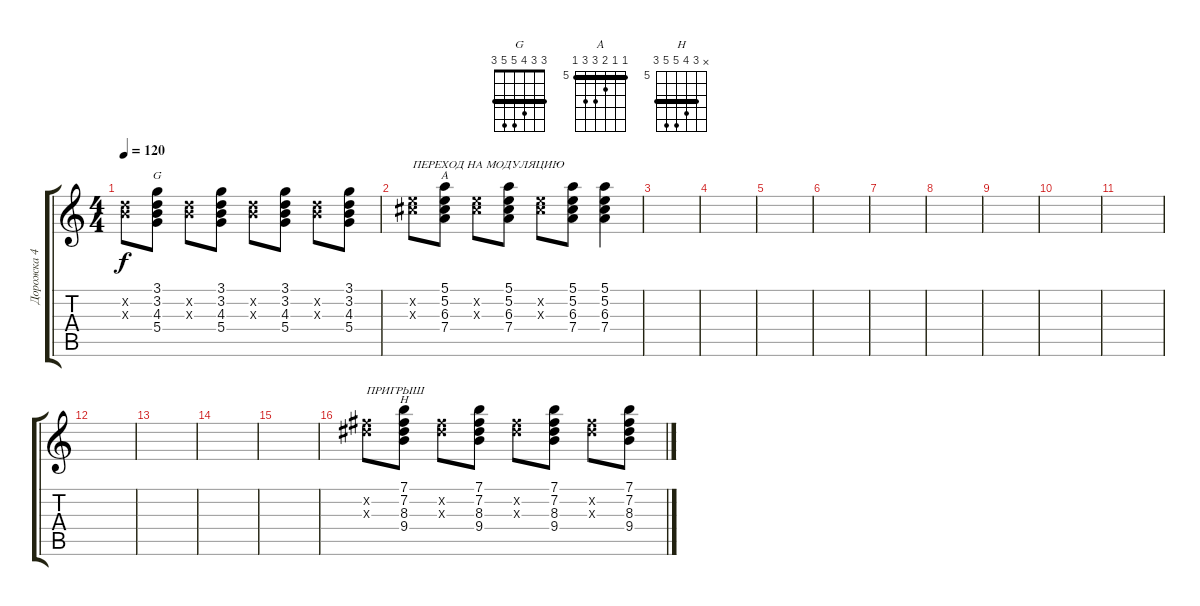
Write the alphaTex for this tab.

\track ("Дорожка 4" "Дорожка 4") {instrument acousticguitarsteel}
\staff {score tabs}
\tuning (E4 B3 G3 D3 A2 E2) {hide}
\chord ("G" 3 3 4 5 5 3) {barre 3}
\chord ("A" 5 5 6 7 7 5) {firstfret 5 barre 5}
\chord ("H" x 7 8 9 9 7) {firstfret 5 barre 7}
\ts (4 4)
\tempo 120
\clef g2
\ks c
(3.2{x} 4.3{x}).8{dy f volume 10 instrument electricguitarclean} (3.1 3.2 4.3 5.4).8{ch "G"} (3.2{x} 4.3{x}).8{volume 10 instrument electricguitarclean} (3.1 3.2 4.3 5.4).8 (3.2{x} 4.3{x}).8{volume 10 instrument electricguitarclean} (3.1 3.2 4.3 5.4).8 (3.2{x} 4.3{x}).8{volume 10 instrument electricguitarclean} (3.1 3.2 4.3 5.4).8 |
(5.2{x} 6.3{x}).8{txt "ПЕРЕХОД НА МОДУЛЯЦИЮ"} (5.1 5.2 6.3 7.4).8{ch "A"} (5.2{x} 6.3{x}).8 (5.1 5.2 6.3 7.4).8 (5.2{x} 6.3{x}).8 (5.1 5.2 6.3 7.4).8 (5.1 5.2 6.3 7.4).4 |
|
|
|
|
|
|
|
|
|
|
|
|
|
(7.2{x} 8.3{x}).8{txt "ПРИГРЫШ" volume 10 instrument electricguitarclean} (7.1 7.2 8.3 9.4).8{ch "H"} (7.2{x} 8.3{x}).8 (7.1 7.2 8.3 9.4).8 (7.2{x} 8.3{x}).8 (7.1 7.2 8.3 9.4).8 (7.2{x} 8.3{x}).8 (7.1 7.2 8.3 9.4).8
